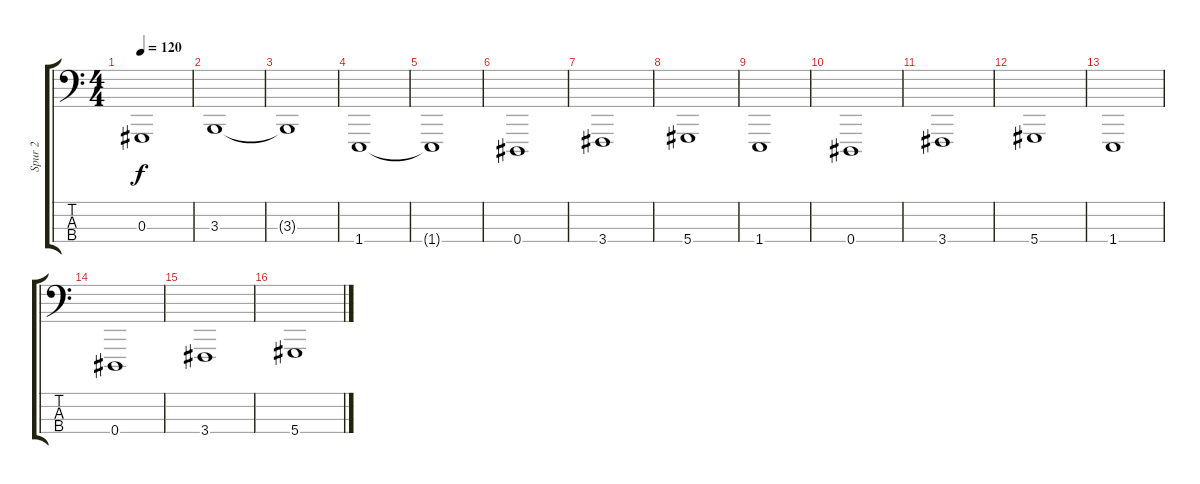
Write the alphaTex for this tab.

\track ("Spur 2" "Spur 2") {instrument synthstrings1}
\staff {score tabs}
\tuning (Gb2 Db2 Ab1 Eb1) {hide}
\ts (4 4)
\tempo 120
\clef f4
\ks c
0.3{t}.1{dy f} |
3.3.1 |
3.3{t}.1 |
1.4.1 |
1.4{t}.1 |
0.4.1 |
3.4.1 |
5.4.1 |
1.4.1 |
0.4.1 |
3.4.1 |
5.4.1 |
1.4.1 |
0.4.1 |
3.4.1 |
5.4.1
